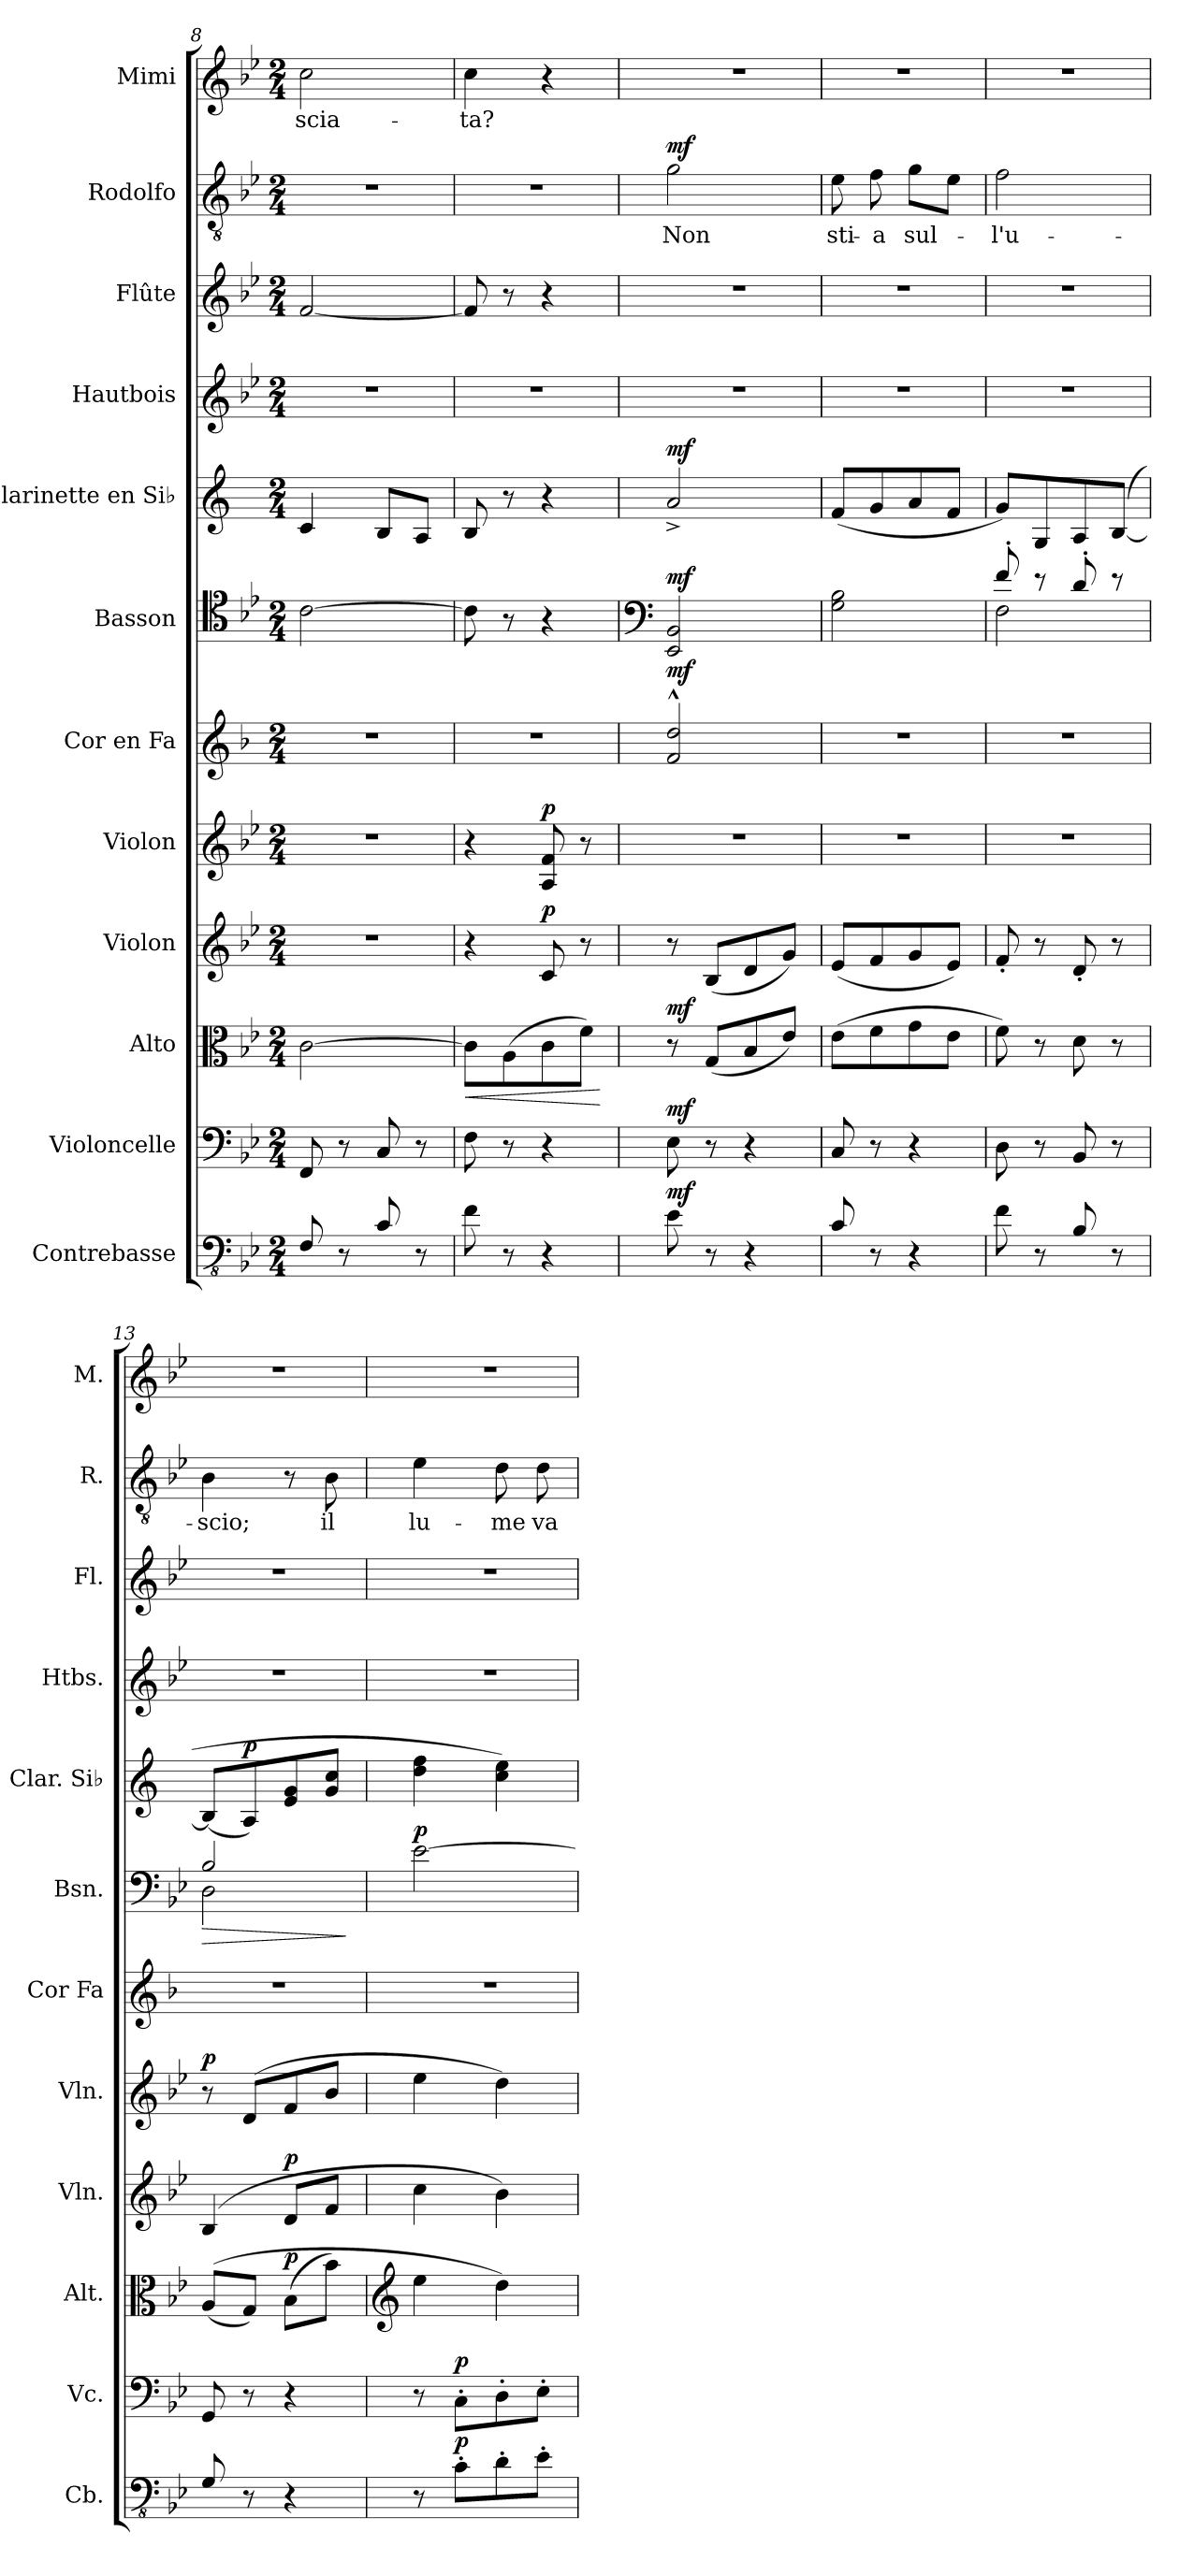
**kern	**dynam	**kern	**dynam	**kern	**dynam	**kern	**dynam	**kern	**dynam	**kern	**dynam	**kern	**dynam	**kern	**dynam	**kern	**kern	**kern	**text	**dynam	**kern	**text
*part12	*part12	*part11	*part11	*part10	*part10	*part9	*part9	*part8	*part8	*part7	*part7	*part6	*part6	*part5	*part5	*part4	*part3	*part2	*part2	*part2	*part1	*part1
*staff12	*staff12	*staff11	*staff11	*staff10	*staff10	*staff9	*staff9	*staff8	*staff8	*staff7	*staff7	*staff6	*staff6	*staff5	*staff5	*staff4	*staff3	*staff2	*staff2	*staff2	*staff1	*staff1
*I"Contrebasse	*	*I"Violoncelle	*	*I"Alto	*	*I"Violon	*	*I"Violon	*	*I"Cor en Fa	*	*I"Basson	*	*I"Clarinette en Si♭	*	*I"Hautbois	*I"Flûte	*I"Rodolfo	*	*	*I"Mimi	*
*I'Cb.	*	*I'Vc.	*	*I'Alt.	*	*I'Vln.	*	*I'Vln.	*	*I'Cor Fa	*	*I'Bsn.	*	*I'Clar. Si♭	*	*I'Htbs.	*I'Fl.	*I'R.	*	*	*I'M.	*
*clefFv4	*	*clefF4	*	*clefC3	*	*clefG2	*	*clefG2	*	*clefG2	*	*clefC4	*	*clefG2	*	*clefG2	*clefG2	*clefGv2	*	*	*clefG2	*
*ITrd7c12	*	*	*	*	*	*	*	*	*	*ITrd4c7	*	*	*	*ITrd1c2	*	*	*	*	*	*	*	*
*k[b-e-]	*	*k[b-e-]	*	*k[b-e-]	*	*k[b-e-]	*	*k[b-e-]	*	*k[b-e-]	*	*k[b-e-]	*	*k[b-e-]	*	*k[b-e-]	*k[b-e-]	*k[b-e-]	*	*	*k[b-e-]	*
*M2/4	*	*M2/4	*	*M2/4	*	*M2/4	*	*M2/4	*	*M2/4	*	*M2/4	*	*M2/4	*	*M2/4	*M2/4	*M2/4	*	*	*M2/4	*
=8	=8	=8	=8	=8	=8	=8	=8	=8	=8	=8	=8	=8	=8	=8	=8	=8	=8	=8	=8	=8	=8	=8
8FFF/	.	8FF/	.	[2c\	.	2r	.	2r	.	2r	.	[2c\	.	4B-/	.	2r	[2f/	2r	.	.	2cc\	-scia-
8r	.	8r	.	.	.	.	.	.	.	.	.	.	.	.	.	.	.	.	.	.	.	.
8CC/	.	8C/	.	.	.	.	.	.	.	.	.	.	.	8A/L	.	.	.	.	.	.	.	.
8r	.	8r	.	.	.	.	.	.	.	.	.	.	.	8G/J	.	.	.	.	.	.	.	.
=9	=9	=9	=9	=9	=9	=9	=9	=9	=9	=9	=9	=9	=9	=9	=9	=9	=9	=9	=9	=9	=9	=9
!	!	!	!	!	!LO:HP:b	!	!	!	!	!	!	!	!	!	!	!	!	!	!	!	!	!
8FF\	.	8F\	.	8c\L]	<	4r	.	4r	.	2r	.	8c\]	.	8A/	.	2r	8f/]	2r	.	.	4cc\	-ta?
8r	.	8r	.	(8A\	.	.	.	.	.	.	.	8r	.	8r	.	.	8r	.	.	.	.	.
!	!	!	!	!	!	!	!LO:DY:a	!	!LO:DY:a	!	!	!	!	!	!	!	!	!	!	!	!	!
4r	.	4r	.	8c\	.	8c/	p	8A/ 8f/	p	.	.	4r	.	4r	.	.	4r	.	.	.	4r	.
.	.	.	.	8f\J)	.	8r	.	8r	.	.	.	.	.	.	.	.	.	.	.	.	.	.
.	.	.	.	.	[	.	.	.	.	.	.	.	.	.	.	.	.	.	.	.	.	.
=10	=10	=10	=10	=10	=10	=10	=10	=10	=10	=10	=10	=10	=10	=10	=10	=10	=10	=10	=10	=10	=10	=10
*	*	*	*	*	*	*	*	*	*	*	*	*clefF4	*	*	*	*	*	*	*	*	*	*
!	!LO:DY:a	!	!LO:DY:a	!	!LO:DY:a	!	!	!	!	!	!LO:DY:a	!	!LO:DY:a	!	!LO:DY:a	!	!	!	!	!LO:DY:a	!	!
8EE-\	mf	8E-\	mf	8r	mf	8r	.	2r	.	2B-/^^ 2g/^^	mf	2EE-/ 2BB-/	mf	2g^/	mf	2r	2r	2g\	Non	mf	2r	.
8r	.	8r	.	(8G/L	.	(8B-/L	.	.	.	.	.	.	.	.	.	.	.	.	.	.	.	.
4r	.	4r	.	8B-/	.	8d/	.	.	.	.	.	.	.	.	.	.	.	.	.	.	.	.
.	.	.	.	8e-/J)	.	8g/J)	.	.	.	.	.	.	.	.	.	.	.	.	.	.	.	.
=11	=11	=11	=11	=11	=11	=11	=11	=11	=11	=11	=11	=11	=11	=11	=11	=11	=11	=11	=11	=11	=11	=11
8CC/	.	8C/	.	(8e-\L	.	(8e-/L	.	2r	.	2r	.	2G\ 2B-\	.	(8e-/L	.	2r	2r	8e-\	sti-	.	2r	.
8r	.	8r	.	8f\	.	8f/	.	.	.	.	.	.	.	8f/	.	.	.	8f\	-a	.	.	.
4r	.	4r	.	8g\	.	8g/	.	.	.	.	.	.	.	8g/	.	.	.	8g\L	sul-	.	.	.
.	.	.	.	8e-\J	.	8e-/J)	.	.	.	.	.	.	.	8e-/J	.	.	.	8e-\J	.	.	.	.
!!LO:PB:g=z
=12	=12	=12	=12	=12	=12	=12	=12	=12	=12	=12	=12	=12	=12	=12	=12	=12	=12	=12	=12	=12	=12	=12
*	*	*	*	*	*	*	*	*	*	*	*	*^	*	*	*	*	*	*	*	*	*	*
8FF\	.	8D\	.	8f\)	.	8f'/	.	2r	.	2r	.	8f'/	2F\	.	8f/L)	.	2r	2r	2f\	-l'u-	.	2r	.
8r	.	8r	.	8r	.	8r	.	.	.	.	.	8r	.	.	8F/	.	.	.	.	.	.	.	.
8BBB-/	.	8BB-/	.	8d\	.	8d'/	.	.	.	.	.	8d'/	.	.	8G/	.	.	.	.	.	.	.	.
8r	.	8r	.	8r	.	8r	.	.	.	.	.	8r	.	.	([8A/J	.	.	.	.	.	.	.	.
=13	=13	=13	=13	=13	=13	=13	=13	=13	=13	=13	=13	=13	=13	=13	=13	=13	=13	=13	=13	=13	=13	=13	=13
!	!	!	!	!	!	!	!	!	!LO:DY:a	!	!	!	!	!LO:HP:b	!	!	!	!	!	!	!	!	!
8GGG/	.	8GG/	.	((8A/L	.	(4B-/	.	8r	p	2r	.	2B-/	2D\	>	(8A/L]	.	2r	2r	4B-\	-scio;	.	2r	.
!	!	!	!	!	!	!	!	!	!	!	!	!	!	!	!	!LO:DY:a	!	!	!	!	!	!	!
8r	.	8r	.	8G/J)	.	.	.	(8d/L	.	.	.	.	.	.	8G/)	p	.	.	.	.	.	.	.
!	!	!	!	!	!LO:DY:a	!	!LO:DY:a	!	!	!	!	!	!	!	!	!	!	!	!	!	!	!	!
4r	.	4r	.	(8B-\L	p	8d/L	p	8f/	.	.	.	.	.	.	8d/ 8f/	.	.	.	8r	.	.	.	.
.	.	.	.	8b-\J)	.	8f/J	.	8b-/J	.	.	.	.	.	.	8f/ 8b-/J	.	.	.	8B-\	il	.	.	.
*	*	*	*	*	*	*	*	*	*	*	*	*v	*v	*	*	*	*	*	*	*	*	*	*
.	.	.	.	.	.	.	.	.	.	.	.	.	]	.	.	.	.	.	.	.	.	.
=14	=14	=14	=14	=14	=14	=14	=14	=14	=14	=14	=14	=14	=14	=14	=14	=14	=14	=14	=14	=14	=14	=14
*	*	*	*	*clefG2	*	*	*	*	*	*	*	*	*	*	*	*	*	*	*	*	*	*
!	!	!	!	!	!	!	!	!	!	!	!	!	!LO:DY:a	!	!	!	!	!	!	!	!	!
8r	.	8r	.	4ee-\	.	4cc\	.	4ee-\	.	2r	.	[2e-\	p	4cc\ 4ee-\	.	2r	2r	4e-\	lu-	.	2r	.
!	!LO:DY:a	!	!LO:DY:a	!	!	!	!	!	!	!	!	!	!	!	!	!	!	!	!	!	!	!
8CC'\L	p	8C'\L	p	.	.	.	.	.	.	.	.	.	.	.	.	.	.	.	.	.	.	.
8DD'\	.	8D'\	.	4dd\)	.	4b-\)	.	4dd\)	.	.	.	.	.	4b-\ 4dd\)	.	.	.	8d\	-me	.	.	.
8EE-'\J	.	8E-'\J	.	.	.	.	.	.	.	.	.	.	.	.	.	.	.	8d\	va-	.	.	.
=	=	=	=	=	=	=	=	=	=	=	=	=	=	=	=	=	=	=	=	=	=	=
*-	*-	*-	*-	*-	*-	*-	*-	*-	*-	*-	*-	*-	*-	*-	*-	*-	*-	*-	*-	*-	*-	*-
